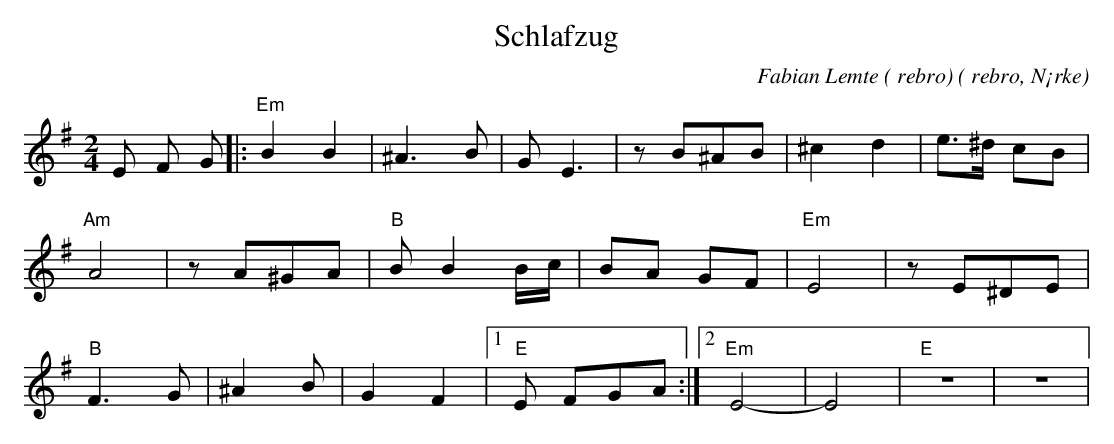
X:1
T:Schlafzug
O: rebro, N¡rke
C:Fabian Lemte ( rebro)
M:2/4
L:1/8
K:Em
E F G |:"Em" B2 B2 | ^A3B | GE3 | zB^AB | ^c2 d2 | e>^d cB |
"Am" A4 | zA^GA |"B" B B2 B/2c/2 | BA GF |"Em" E4 | zE^DE |
"B" F3G | ^A2 B | G2 F2 |1"E" E FGA :|2"Em" E4- | E4 |"E" z4 | z4 |
